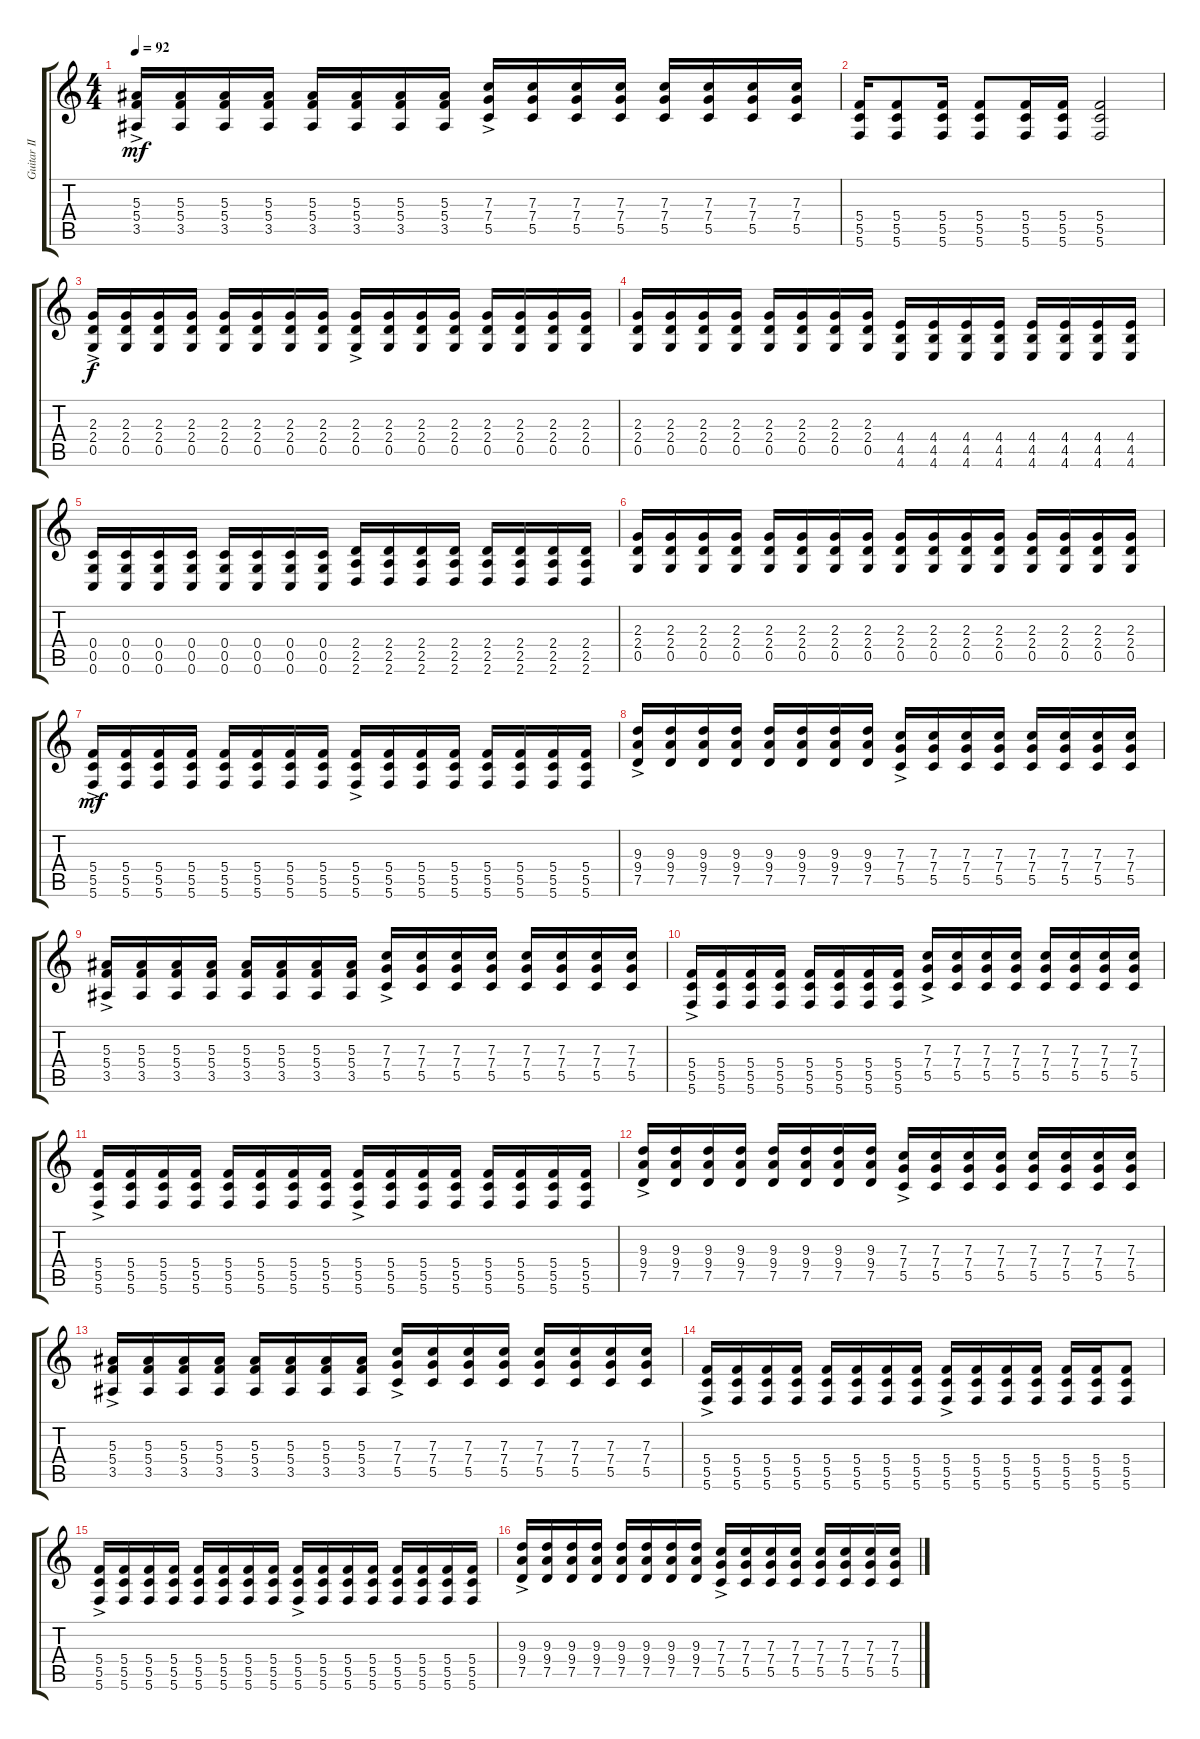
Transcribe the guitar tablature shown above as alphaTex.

\track ("Guitar II" "Guitar II") {instrument overdrivenguitar}
\staff {score tabs}
\tuning (D4 A3 F3 C3 G2 C2) {hide}
\ts (4 4)
\tempo 92
\clef g2
\ks c
(5.3{ac} 5.4{ac} 3.5{ac}).16{dy mf} (5.3 5.4 3.5).16 (5.3 5.4 3.5).16 (5.3 5.4 3.5).16 (5.3 5.4 3.5).16 (5.3 5.4 3.5).16 (5.3 5.4 3.5).16 (5.3 5.4 3.5).16 (7.3{ac} 7.4{ac} 5.5{ac}).16 (7.3 7.4 5.5).16 (7.3 7.4 5.5).16 (7.3 7.4 5.5).16 (7.3 7.4 5.5).16 (7.3 7.4 5.5).16 (7.3 7.4 5.5).16 (7.3 7.4 5.5).16 |
(5.4 5.5 5.6).16 (5.4 5.5 5.6).8 (5.4 5.5 5.6).16 (5.4 5.5 5.6).8 (5.4 5.5 5.6).16 (5.4 5.5 5.6).16 (5.4 5.5 5.6).2 |
(2.3{ac} 2.4{ac} 0.5{ac}).16{dy f} (2.3 2.4 0.5).16 (2.3 2.4 0.5).16 (2.3 2.4 0.5).16 (2.3 2.4 0.5).16 (2.3 2.4 0.5).16 (2.3 2.4 0.5).16 (2.3 2.4 0.5).16 (2.3{ac} 2.4{ac} 0.5{ac}).16 (2.3 2.4 0.5).16 (2.3 2.4 0.5).16 (2.3 2.4 0.5).16 (2.3 2.4 0.5).16 (2.3 2.4 0.5).16 (2.3 2.4 0.5).16 (2.3 2.4 0.5).16 |
(2.3 2.4 0.5).16 (2.3 2.4 0.5).16 (2.3 2.4 0.5).16 (2.3 2.4 0.5).16 (2.3 2.4 0.5).16 (2.3 2.4 0.5).16 (2.3 2.4 0.5).16 (2.3 2.4 0.5).16 (4.4 4.5 4.6).16 (4.4 4.5 4.6).16 (4.4 4.5 4.6).16 (4.4 4.5 4.6).16 (4.4 4.5 4.6).16 (4.4 4.5 4.6).16 (4.4 4.5 4.6).16 (4.4 4.5 4.6).16 |
(0.4 0.5 0.6).16 (0.4 0.5 0.6).16 (0.4 0.5 0.6).16 (0.4 0.5 0.6).16 (0.4 0.5 0.6).16 (0.4 0.5 0.6).16 (0.4 0.5 0.6).16 (0.4 0.5 0.6).16 (2.4 2.5 2.6).16 (2.4 2.5 2.6).16 (2.4 2.5 2.6).16 (2.4 2.5 2.6).16 (2.4 2.5 2.6).16 (2.4 2.5 2.6).16 (2.4 2.5 2.6).16 (2.4 2.5 2.6).16 |
(2.3 2.4 0.5).16 (2.3 2.4 0.5).16 (2.3 2.4 0.5).16 (2.3 2.4 0.5).16 (2.3 2.4 0.5).16 (2.3 2.4 0.5).16 (2.3 2.4 0.5).16 (2.3 2.4 0.5).16 (2.3 2.4 0.5).16 (2.3 2.4 0.5).16 (2.3 2.4 0.5).16 (2.3 2.4 0.5).16 (2.3 2.4 0.5).16 (2.3 2.4 0.5).16 (2.3 2.4 0.5).16 (2.3 2.4 0.5).16 |
(5.4{ac} 5.5{ac} 5.6{ac}).16{dy mf} (5.4 5.5 5.6).16 (5.4 5.5 5.6).16 (5.4 5.5 5.6).16 (5.4 5.5 5.6).16 (5.4 5.5 5.6).16 (5.4 5.5 5.6).16 (5.4 5.5 5.6).16 (5.4{ac} 5.5{ac} 5.6{ac}).16 (5.4 5.5 5.6).16 (5.4 5.5 5.6).16 (5.4 5.5 5.6).16 (5.4 5.5 5.6).16 (5.4 5.5 5.6).16 (5.4 5.5 5.6).16 (5.4 5.5 5.6).16 |
(9.3{ac} 9.4{ac} 7.5{ac}).16 (9.3 9.4 7.5).16 (9.3 9.4 7.5).16 (9.3 9.4 7.5).16 (9.3 9.4 7.5).16 (9.3 9.4 7.5).16 (9.3 9.4 7.5).16 (9.3 9.4 7.5).16 (7.3{ac} 7.4{ac} 5.5{ac}).16 (7.3 7.4 5.5).16 (7.3 7.4 5.5).16 (7.3 7.4 5.5).16 (7.3 7.4 5.5).16 (7.3 7.4 5.5).16 (7.3 7.4 5.5).16 (7.3 7.4 5.5).16 |
(5.3{ac} 5.4{ac} 3.5{ac}).16 (5.3 5.4 3.5).16 (5.3 5.4 3.5).16 (5.3 5.4 3.5).16 (5.3 5.4 3.5).16 (5.3 5.4 3.5).16 (5.3 5.4 3.5).16 (5.3 5.4 3.5).16 (7.3{ac} 7.4{ac} 5.5{ac}).16 (7.3 7.4 5.5).16 (7.3 7.4 5.5).16 (7.3 7.4 5.5).16 (7.3 7.4 5.5).16 (7.3 7.4 5.5).16 (7.3 7.4 5.5).16 (7.3 7.4 5.5).16 |
(5.4{ac} 5.5{ac} 5.6{ac}).16 (5.4 5.5 5.6).16 (5.4 5.5 5.6).16 (5.4 5.5 5.6).16 (5.4 5.5 5.6).16 (5.4 5.5 5.6).16 (5.4 5.5 5.6).16 (5.4 5.5 5.6).16 (7.3{ac} 7.4 5.5{ac}).16 (7.3 7.4 5.5).16 (7.3 7.4 5.5).16 (7.3 7.4 5.5).16 (7.3 7.4 5.5).16 (7.3 7.4 5.5).16 (7.3 7.4 5.5).16 (7.3 7.4 5.5).16 |
(5.4{ac} 5.5{ac} 5.6{ac}).16 (5.4 5.5 5.6).16 (5.4 5.5 5.6).16 (5.4 5.5 5.6).16 (5.4 5.5 5.6).16 (5.4 5.5 5.6).16 (5.4 5.5 5.6).16 (5.4 5.5 5.6).16 (5.4{ac} 5.5{ac} 5.6{ac}).16 (5.4 5.5 5.6).16 (5.4 5.5 5.6).16 (5.4 5.5 5.6).16 (5.4 5.5 5.6).16 (5.4 5.5 5.6).16 (5.4 5.5 5.6).16 (5.4 5.5 5.6).16 |
(9.3{ac} 9.4{ac} 7.5{ac}).16 (9.3 9.4 7.5).16 (9.3 9.4 7.5).16 (9.3 9.4 7.5).16 (9.3 9.4 7.5).16 (9.3 9.4 7.5).16 (9.3 9.4 7.5).16 (9.3 9.4 7.5).16 (7.3{ac} 7.4{ac} 5.5{ac}).16 (7.3 7.4 5.5).16 (7.3 7.4 5.5).16 (7.3 7.4 5.5).16 (7.3 7.4 5.5).16 (7.3 7.4 5.5).16 (7.3 7.4 5.5).16 (7.3 7.4 5.5).16 |
(5.3{ac} 5.4{ac} 3.5{ac}).16 (5.3 5.4 3.5).16 (5.3 5.4 3.5).16 (5.3 5.4 3.5).16 (5.3 5.4 3.5).16 (5.3 5.4 3.5).16 (5.3 5.4 3.5).16 (5.3 5.4 3.5).16 (7.3{ac} 7.4{ac} 5.5{ac}).16 (7.3 7.4 5.5).16 (7.3 7.4 5.5).16 (7.3 7.4 5.5).16 (7.3 7.4 5.5).16 (7.3 7.4 5.5).16 (7.3 7.4 5.5).16 (7.3 7.4 5.5).16 |
(5.4{ac} 5.5{ac} 5.6{ac}).16 (5.4 5.5 5.6).16 (5.4 5.5 5.6).16 (5.4 5.5 5.6).16 (5.4 5.5 5.6).16 (5.4 5.5 5.6).16 (5.4 5.5 5.6).16 (5.4 5.5 5.6).16 (5.4{ac} 5.5{ac} 5.6{ac}).16 (5.4 5.5 5.6).16 (5.4 5.5 5.6).16 (5.4 5.5 5.6).16 (5.4 5.5 5.6).16 (5.4 5.5 5.6).16 (5.4 5.5 5.6).8 |
(5.4{ac} 5.5{ac} 5.6{ac}).16 (5.4 5.5 5.6).16 (5.4 5.5 5.6).16 (5.4 5.5 5.6).16 (5.4 5.5 5.6).16 (5.4 5.5 5.6).16 (5.4 5.5 5.6).16 (5.4 5.5 5.6).16 (5.4{ac} 5.5{ac} 5.6{ac}).16 (5.4 5.5 5.6).16 (5.4 5.5 5.6).16 (5.4 5.5 5.6).16 (5.4 5.5 5.6).16 (5.4 5.5 5.6).16 (5.4 5.5 5.6).16 (5.4 5.5 5.6).16 |
(9.3{ac} 9.4{ac} 7.5{ac}).16 (9.3 9.4 7.5).16 (9.3 9.4 7.5).16 (9.3 9.4 7.5).16 (9.3 9.4 7.5).16 (9.3 9.4 7.5).16 (9.3 9.4 7.5).16 (9.3 9.4 7.5).16 (7.3{ac} 7.4{ac} 5.5{ac}).16 (7.3 7.4 5.5).16 (7.3 7.4 5.5).16 (7.3 7.4 5.5).16 (7.3 7.4 5.5).16 (7.3 7.4 5.5).16 (7.3 7.4 5.5).16 (7.3 7.4 5.5).16
